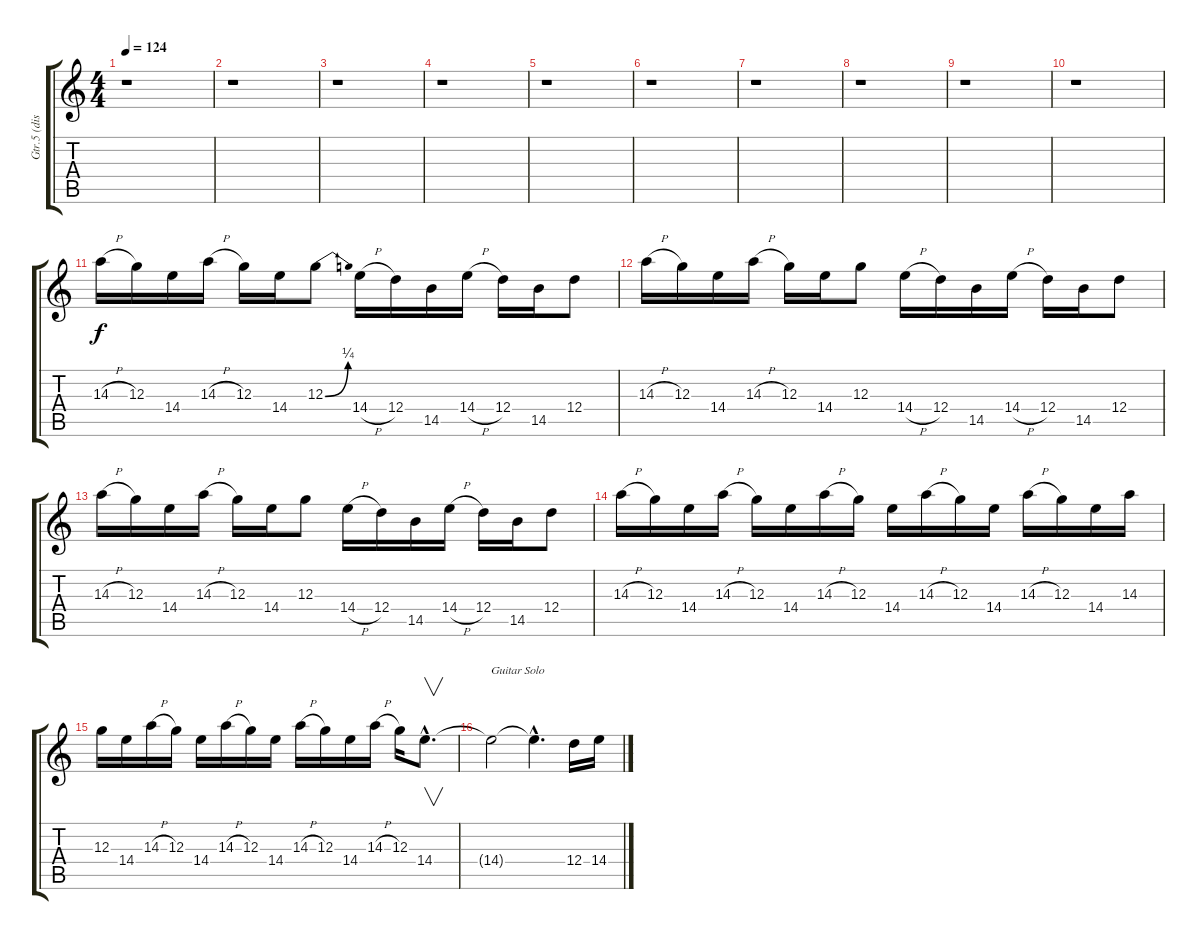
\track ("Gtr.5 (disto)" "Gtr.5 (dis") {instrument distortionguitar}
\staff {score tabs}
\tuning (E4 B3 G3 D3 A2 E2) {hide}
\ts (4 4)
\tempo 124
\clef g2
\ks c
r.1{dy f} |
r.1 |
r.1 |
r.1 |
r.1 |
r.1 |
r.1 |
r.1 |
r.1 |
r.1 |
14.3{h}.16 12.3.16 14.4.16 14.3{h}.16 12.3.16 14.4.16 12.3{be (bend 0 0 60 1)}.8 14.4{h}.16 12.4.16 14.5.16 14.4{h}.16 12.4.16 14.5.16 12.4.8 |
14.3{h}.16 12.3.16 14.4.16 14.3{h}.16 12.3.16 14.4.16 12.3.8 14.4{h}.16 12.4.16 14.5.16 14.4{h}.16 12.4.16 14.5.16 12.4.8 |
14.3{h}.16 12.3.16 14.4.16 14.3{h}.16 12.3.16 14.4.16 12.3.8 14.4{h}.16 12.4.16 14.5.16 14.4{h}.16 12.4.16 14.5.16 12.4.8 |
14.3{h}.16 12.3.16 14.4.16 14.3{h}.16 12.3.16 14.4.16 14.3{h}.16 12.3.16 14.4.16 14.3{h}.16 12.3.16 14.4.16 14.3{h}.16 12.3.16 14.4.16 14.3.16 |
12.3.16 14.4.16 14.3{h}.16 12.3.16 14.4.16 14.3{h}.16 12.3.16 14.4.16 14.3{h}.16 12.3.16 14.4.16 14.3{h}.16 12.3.16 14.4{hac}.8{v d} |
14.4{t}.2{txt "Guitar Solo"} 14.4{hac t}.4{d} 12.4.16 14.4.16
